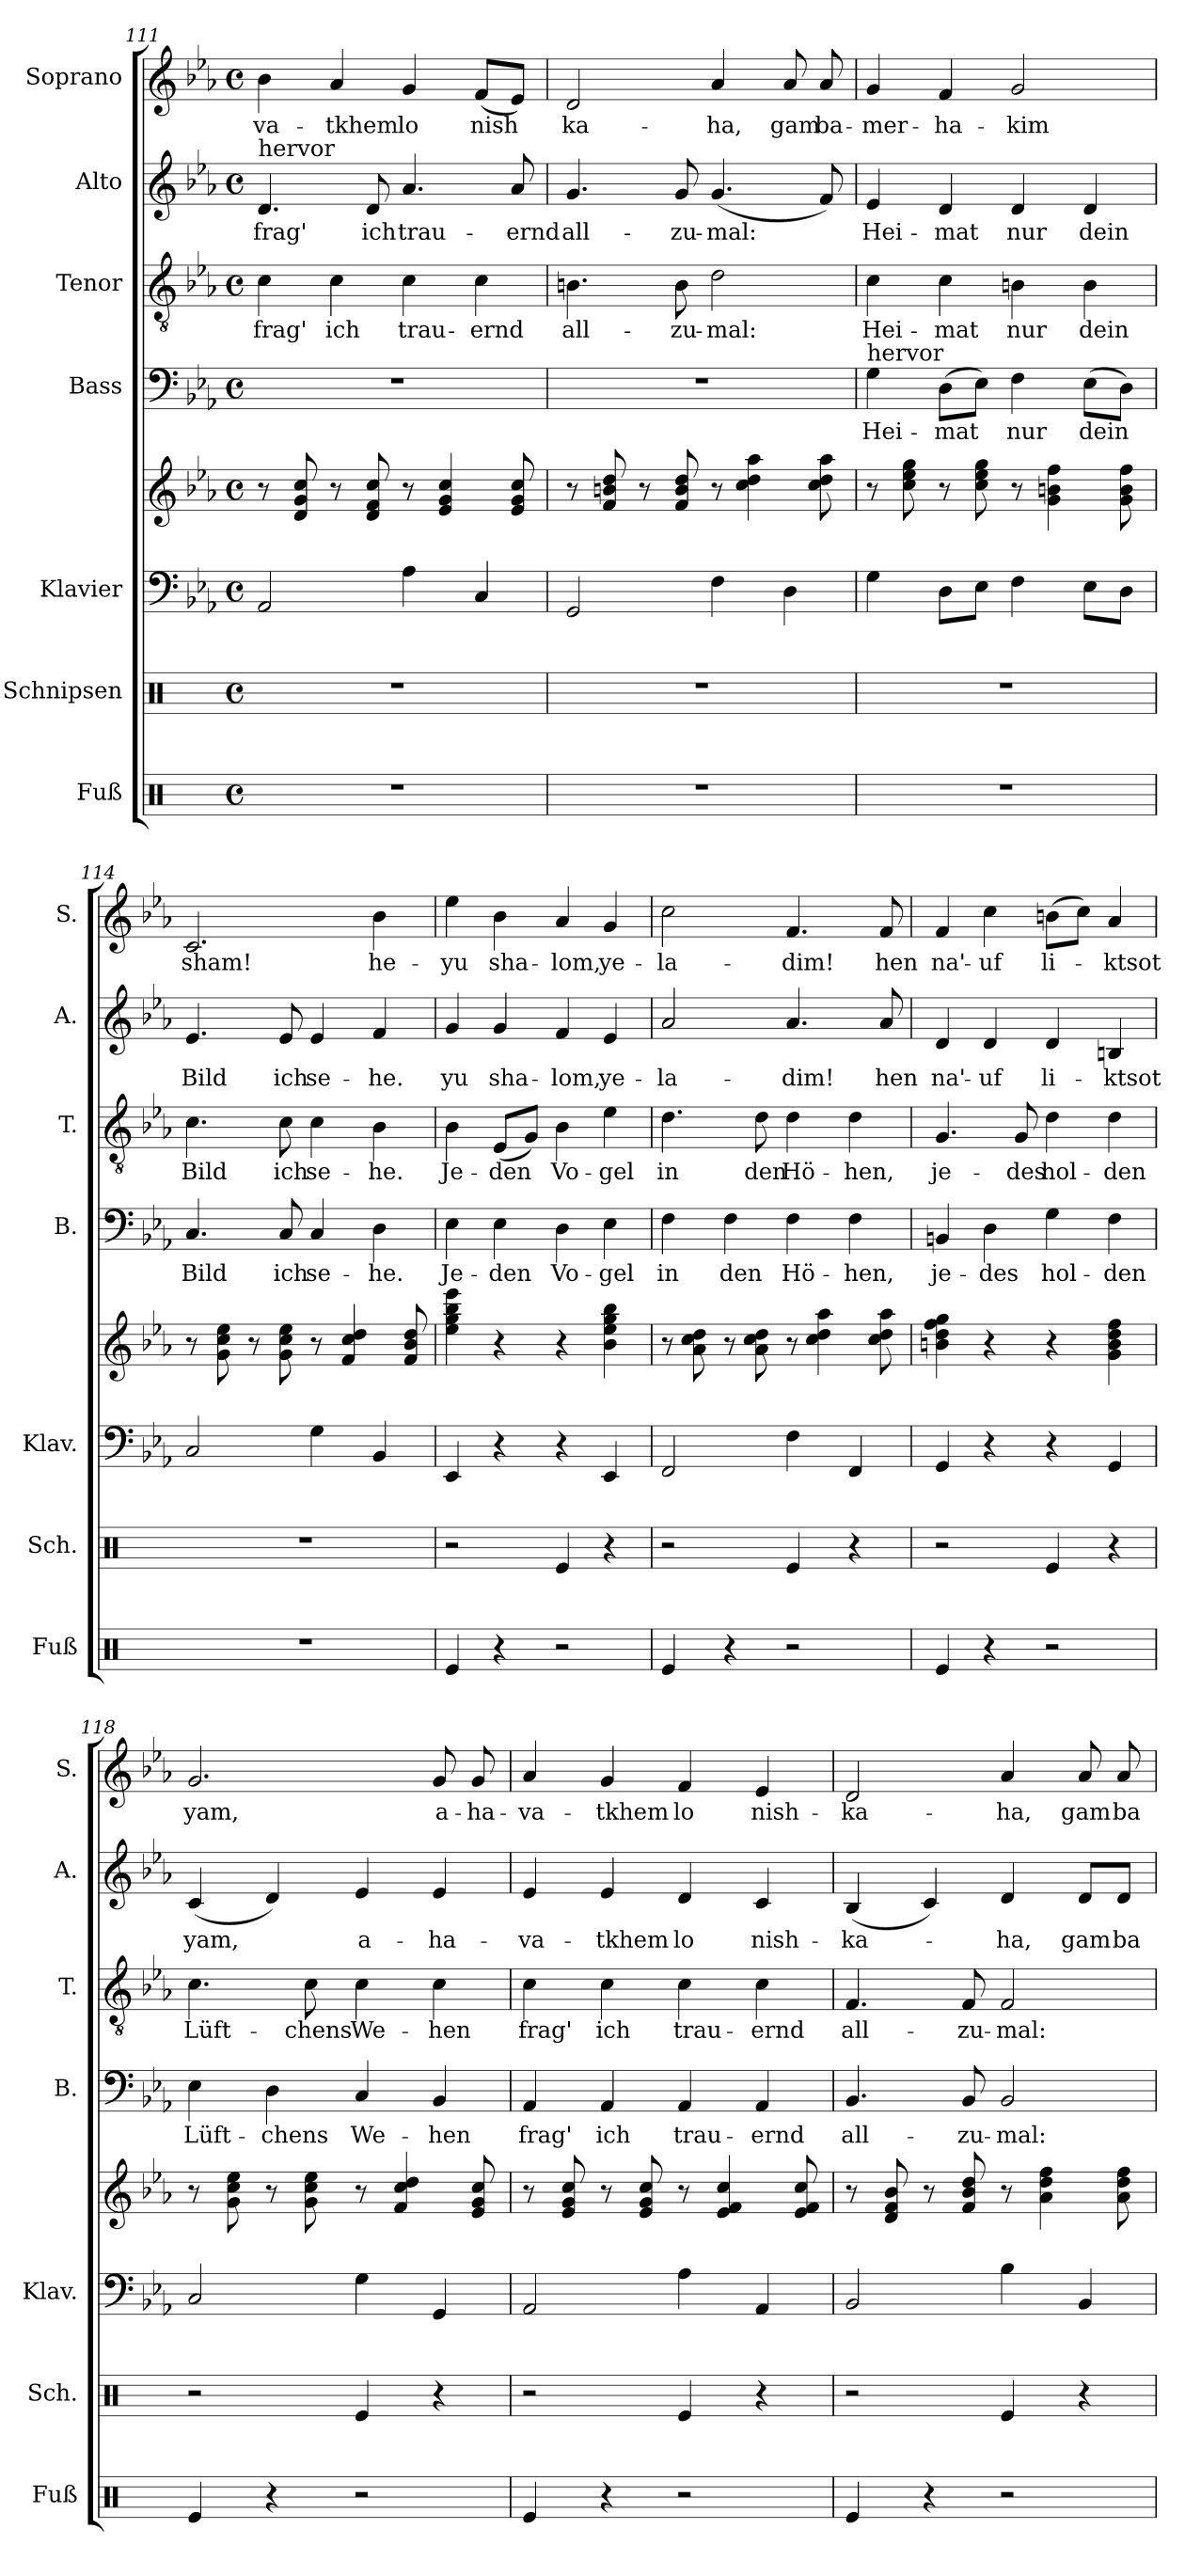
**kern	**kern	**kern	**kern	**kern	**text	**kern	**text	**kern	**text	**kern	**text
*part7	*part6	*part5	*part5	*part4	*part4	*part3	*part3	*part2	*part2	*part1	*part1
*staff8	*staff7	*staff6	*staff5	*staff4	*staff4	*staff3	*staff3	*staff2	*staff2	*staff1	*staff1
*I"Fuß	*I"Schnipsen	*I"Klavier	*	*I"Bass	*	*I"Tenor	*	*I"Alto	*	*I"Soprano	*
*I'Fuß	*I'Sch.	*I'Klav.	*	*I'B.	*	*I'T.	*	*I'A.	*	*I'S.	*
*clefX	*clefX	*clefF4	*clefG2	*clefF4	*	*clefGv2	*	*clefG2	*	*clefG2	*
*k[]	*k[]	*k[b-e-a-]	*k[b-e-a-]	*k[b-e-a-]	*	*k[b-e-a-]	*	*k[b-e-a-]	*	*k[b-e-a-]	*
*M4/4	*M4/4	*M4/4	*M4/4	*M4/4	*	*M4/4	*	*M4/4	*	*M4/4	*
*met(c)	*met(c)	*met(c)	*met(c)	*met(c)	*	*met(c)	*	*met(c)	*	*met(c)	*
=111	=111	=111	=111	=111	=111	=111	=111	=111	=111	=111	=111
!	!	!	!	!	!	!	!	!LO:TX:a:t=hervor	!	!	!
!	!	!	!	!	!	!	!LO:LY:b	!	!LO:LY:b	!	!LO:LY:b
1r	1r	2AA-/	8r	1r	.	4c\	frag'	4.d/	frag'	4b-\	-va-
.	.	.	8d/ 8g/ 8cc/	.	.	.	.	.	.	.	.
!	!	!	!	!	!	!	!LO:LY:b	!	!	!	!LO:LY:b
.	.	.	8r	.	.	4c\	ich	.	.	4a-/	-tkhem
!	!	!	!	!	!	!	!	!	!LO:LY:b	!	!
.	.	.	8d/ 8f/ 8cc/	.	.	.	.	8d/	ich	.	.
!	!	!	!	!	!	!	!LO:LY:b	!	!LO:LY:b	!	!LO:LY:b
.	.	4A-\	8r	.	.	4c\	trau-	4.a-/	trau-	4g/	lo
.	.	.	4e-/ 4g/ 4cc/	.	.	.	.	.	.	.	.
!	!	!	!	!	!	!	!LO:LY:b	!	!	!	!LO:LY:b
.	.	4C/	.	.	.	4c\	-ernd	.	.	(8f/L	nish
!	!	!	!	!	!	!	!	!	!LO:LY:b	!	!
.	.	.	8e-/ 8g/ 8cc/	.	.	.	.	8a-/	-ernd	8e-/J)	.
=112	=112	=112	=112	=112	=112	=112	=112	=112	=112	=112	=112
!	!	!	!	!	!	!	!LO:LY:b	!	!LO:LY:b	!	!LO:LY:b
1r	1r	2GG/	8r	1r	.	4.Bn\	all-	4.g/	all-	2d/	ka-
.	.	.	8f/ 8bn/ 8dd/	.	.	.	.	.	.	.	.
.	.	.	8r	.	.	.	.	.	.	.	.
!	!	!	!	!	!	!	!LO:LY:b	!	!LO:LY:b	!	!
.	.	.	8f/ 8b/ 8dd/	.	.	8B\	-zu-	8g/	-zu-	.	.
!	!	!	!	!	!	!	!LO:LY:b	!	!LO:LY:b	!	!LO:LY:b
.	.	4F\	8r	.	.	2d\	-mal:	(4.g/	-mal:	4a-/	-ha,
.	.	.	4cc\ 4dd\ 4aa-\	.	.	.	.	.	.	.	.
!	!	!	!	!	!	!	!	!	!	!	!LO:LY:b
.	.	4D\	.	.	.	.	.	.	.	8a-/	gam
!	!	!	!	!	!	!	!	!	!	!	!LO:LY:b
.	.	.	8cc\ 8dd\ 8aa-\	.	.	.	.	8f/)	.	8a-/	ba-
=113	=113	=113	=113	=113	=113	=113	=113	=113	=113	=113	=113
!	!	!	!	!LO:TX:a:t=hervor	!	!	!	!	!	!	!
!	!	!	!	!	!LO:LY:b	!	!LO:LY:b	!	!LO:LY:b	!	!LO:LY:b
1r	1r	4G\	8r	4G\	Hei-	4c\	Hei-	4e-/	Hei-	4g/	-mer-
.	.	.	8cc\ 8ee-\ 8gg\	.	.	.	.	.	.	.	.
!	!	!	!	!	!LO:LY:b	!	!LO:LY:b	!	!LO:LY:b	!	!LO:LY:b
.	.	8D\L	8r	(8D\L	-mat	4c\	-mat	4d/	-mat	4f/	-ha-
.	.	8E-\J	8cc\ 8ee-\ 8gg\	8E-\J)	.	.	.	.	.	.	.
!	!	!	!	!	!LO:LY:b	!	!LO:LY:b	!	!LO:LY:b	!	!LO:LY:b
.	.	4F\	8r	4F\	nur	4Bn\	nur	4d/	nur	2g/	-kim
.	.	.	4g\ 4bn\ 4ff\	.	.	.	.	.	.	.	.
!	!	!	!	!	!LO:LY:b	!	!LO:LY:b	!	!LO:LY:b	!	!
.	.	8E-\L	.	(8E-\L	dein	4B\	dein	4d/	dein	.	.
.	.	8D\J	8g\ 8b\ 8ff\	8D\J)	.	.	.	.	.	.	.
=114	=114	=114	=114	=114	=114	=114	=114	=114	=114	=114	=114
!	!	!	!	!	!LO:LY:b	!	!LO:LY:b	!	!LO:LY:b	!	!LO:LY:b
1r	1r	2C/	8r	4.C/	Bild	4.c\	Bild	4.e-/	Bild	2.c/	sham!
.	.	.	8g\ 8cc\ 8ee-\	.	.	.	.	.	.	.	.
.	.	.	8r	.	.	.	.	.	.	.	.
!	!	!	!	!	!LO:LY:b	!	!LO:LY:b	!	!LO:LY:b	!	!
.	.	.	8g\ 8cc\ 8ee-\	8C/	ich	8c\	ich	8e-/	ich	.	.
!	!	!	!	!	!LO:LY:b	!	!LO:LY:b	!	!LO:LY:b	!	!
.	.	4G\	8r	4C/	se-	4c\	se-	4e-/	se-	.	.
.	.	.	4f/ 4cc/ 4dd/	.	.	.	.	.	.	.	.
!	!	!	!	!	!LO:LY:b	!	!LO:LY:b	!	!LO:LY:b	!	!LO:LY:b
.	.	4BB-/	.	4D\	-he.	4B-\	-he.	4f/	-he.	4b-\	he-
.	.	.	8f/ 8b-/ 8dd/	.	.	.	.	.	.	.	.
=115	=115	=115	=115	=115	=115	=115	=115	=115	=115	=115	=115
!	!	!	!	!	!LO:LY:b	!	!LO:LY:b	!	!LO:LY:b	!	!LO:LY:b
4Re/	2r	4EE-/	4ee-\ 4gg\ 4bb-\ 4eee-\	4E-\	Je-	4B-\	Je-	4g/	-yu	4ee-\	-yu
!	!	!	!	!	!LO:LY:b	!	!LO:LY:b	!	!LO:LY:b	!	!LO:LY:b
4r	.	4r	4r	4E-\	-den	(8E-/L	-den	4g/	sha-	4b-\	sha-
.	.	.	.	.	.	8G/J)	.	.	.	.	.
!	!	!	!	!	!LO:LY:b	!	!LO:LY:b	!	!LO:LY:b	!	!LO:LY:b
2r	4Re/	4r	4r	4D\	Vo-	4B-\	Vo-	4f/	-lom,	4a-/	-lom,
!	!	!	!	!	!LO:LY:b	!	!LO:LY:b	!	!LO:LY:b	!	!LO:LY:b
.	4r	4EE-/	4b-\ 4ee-\ 4gg\ 4bb-\	4E-\	-gel	4e-\	-gel	4e-/	ye-	4g/	ye-
=116	=116	=116	=116	=116	=116	=116	=116	=116	=116	=116	=116
!	!	!	!	!	!LO:LY:b	!	!LO:LY:b	!	!LO:LY:b	!	!LO:LY:b
4Re/	2r	2FF/	8r	4F\	in	4.d\	in	2a-/	-la-	2cc\	-la-
.	.	.	8a-\ 8cc\ 8dd\	.	.	.	.	.	.	.	.
!	!	!	!	!	!LO:LY:b	!	!	!	!	!	!
4r	.	.	8r	4F\	den	.	.	.	.	.	.
!	!	!	!	!	!	!	!LO:LY:b	!	!	!	!
.	.	.	8a-\ 8cc\ 8dd\	.	.	8d\	den	.	.	.	.
!	!	!	!	!	!LO:LY:b	!	!LO:LY:b	!	!LO:LY:b	!	!LO:LY:b
2r	4Re/	4F\	8r	4F\	Hö-	4d\	Hö-	4.a-/	-dim!	4.f/	-dim!
.	.	.	4cc\ 4dd\ 4aa-\	.	.	.	.	.	.	.	.
!	!	!	!	!	!LO:LY:b	!	!LO:LY:b	!	!	!	!
.	4r	4FF/	.	4F\	-hen,	4d\	-hen,	.	.	.	.
!	!	!	!	!	!	!	!	!	!LO:LY:b	!	!LO:LY:b
.	.	.	8cc\ 8dd\ 8aa-\	.	.	.	.	8a-/	hen	8f/	hen
=117	=117	=117	=117	=117	=117	=117	=117	=117	=117	=117	=117
!	!	!	!	!	!LO:LY:b	!	!LO:LY:b	!	!LO:LY:b	!	!LO:LY:b
4Re/	2r	4GG/	4bn\ 4dd\ 4ff\ 4gg\	4BBn/	je-	4.G/	je-	4d/	na'-	4f/	na'-
!	!	!	!	!	!LO:LY:b	!	!	!	!LO:LY:b	!	!LO:LY:b
4r	.	4r	4r	4D\	-des	.	.	4d/	-uf	4cc\	-uf
!	!	!	!	!	!	!	!LO:LY:b	!	!	!	!
.	.	.	.	.	.	8G/	-des	.	.	.	.
!	!	!	!	!	!LO:LY:b	!	!LO:LY:b	!	!LO:LY:b	!	!LO:LY:b
2r	4Re/	4r	4r	4G\	hol-	4d\	hol-	4d/	li-	(8bn\L	li-
.	.	.	.	.	.	.	.	.	.	8cc\J)	.
!	!	!	!	!	!LO:LY:b	!	!LO:LY:b	!	!LO:LY:b	!	!LO:LY:b
.	4r	4GG/	4g\ 4b\ 4dd\ 4ff\	4F\	-den	4d\	-den	4Bn/	-ktsot	4a-/	-ktsot
=118	=118	=118	=118	=118	=118	=118	=118	=118	=118	=118	=118
!	!	!	!	!	!LO:LY:b	!	!LO:LY:b	!	!LO:LY:b	!	!LO:LY:b
4Re/	2r	2C/	8r	4E-\	Lüft-	4.c\	Lüft-	(4c/	yam,	2.g/	yam,
.	.	.	8g\ 8cc\ 8ee-\	.	.	.	.	.	.	.	.
!	!	!	!	!	!LO:LY:b	!	!	!	!	!	!
4r	.	.	8r	4D\	-chens	.	.	4d/)	.	.	.
!	!	!	!	!	!	!	!LO:LY:b	!	!	!	!
.	.	.	8g\ 8cc\ 8ee-\	.	.	8c\	-chens	.	.	.	.
!	!	!	!	!	!LO:LY:b	!	!LO:LY:b	!	!LO:LY:b	!	!
2r	4Re/	4G\	8r	4C/	We-	4c\	We-	4e-/	a-	.	.
.	.	.	4f/ 4cc/ 4dd/	.	.	.	.	.	.	.	.
!	!	!	!	!	!LO:LY:b	!	!LO:LY:b	!	!LO:LY:b	!	!LO:LY:b
.	4r	4GG/	.	4BB-/	-hen	4c\	-hen	4e-/	-ha-	8g/	a-
!	!	!	!	!	!	!	!	!	!	!	!LO:LY:b
.	.	.	8e-/ 8g/ 8cc/	.	.	.	.	.	.	8g/	-ha-
=119	=119	=119	=119	=119	=119	=119	=119	=119	=119	=119	=119
!	!	!	!	!	!LO:LY:b	!	!LO:LY:b	!	!LO:LY:b	!	!LO:LY:b
4Re/	2r	2AA-/	8r	4AA-/	frag'	4c\	frag'	4e-/	-va-	4a-/	-va-
.	.	.	8e-/ 8g/ 8cc/	.	.	.	.	.	.	.	.
!	!	!	!	!	!LO:LY:b	!	!LO:LY:b	!	!LO:LY:b	!	!LO:LY:b
4r	.	.	8r	4AA-/	ich	4c\	ich	4e-/	-tkhem	4g/	-tkhem
.	.	.	8e-/ 8g/ 8cc/	.	.	.	.	.	.	.	.
!	!	!	!	!	!LO:LY:b	!	!LO:LY:b	!	!LO:LY:b	!	!LO:LY:b
2r	4Re/	4A-\	8r	4AA-/	trau-	4c\	trau-	4d/	lo	4f/	lo
.	.	.	4e-/ 4f/ 4cc/	.	.	.	.	.	.	.	.
!	!	!	!	!	!LO:LY:b	!	!LO:LY:b	!	!LO:LY:b	!	!LO:LY:b
.	4r	4AA-/	.	4AA-/	-ernd	4c\	-ernd	4c/	nish-	4e-/	nish-
.	.	.	8e-/ 8f/ 8cc/	.	.	.	.	.	.	.	.
=120	=120	=120	=120	=120	=120	=120	=120	=120	=120	=120	=120
!	!	!	!	!	!LO:LY:b	!	!LO:LY:b	!	!LO:LY:b	!	!LO:LY:b
4Re/	2r	2BB-/	8r	4.BB-/	all-	4.F/	all-	(4B-/	-ka-	2d/	-ka-
.	.	.	8d/ 8f/ 8b-/	.	.	.	.	.	.	.	.
4r	.	.	8r	.	.	.	.	4c/)	.	.	.
!	!	!	!	!	!LO:LY:b	!	!LO:LY:b	!	!	!	!
.	.	.	8f/ 8b-/ 8dd/	8BB-/	-zu-	8F/	-zu-	.	.	.	.
!	!	!	!	!	!LO:LY:b	!	!LO:LY:b	!	!LO:LY:b	!	!LO:LY:b
2r	4Re/	4B-\	8r	2BB-/	-mal:	2F/	-mal:	4d/	-ha,	4a-/	-ha,
.	.	.	4a-\ 4dd\ 4ff\	.	.	.	.	.	.	.	.
!	!	!	!	!	!	!	!	!	!LO:LY:b	!	!LO:LY:b
.	4r	4BB-/	.	.	.	.	.	8d/L	gam	8a-/	gam
!	!	!	!	!	!	!	!	!	!LO:LY:b	!	!LO:LY:b
.	.	.	8a-\ 8dd\ 8ff\	.	.	.	.	8d/J	ba-	8a-/	ba-
=	=	=	=	=	=	=	=	=	=	=	=
*-	*-	*-	*-	*-	*-	*-	*-	*-	*-	*-	*-
